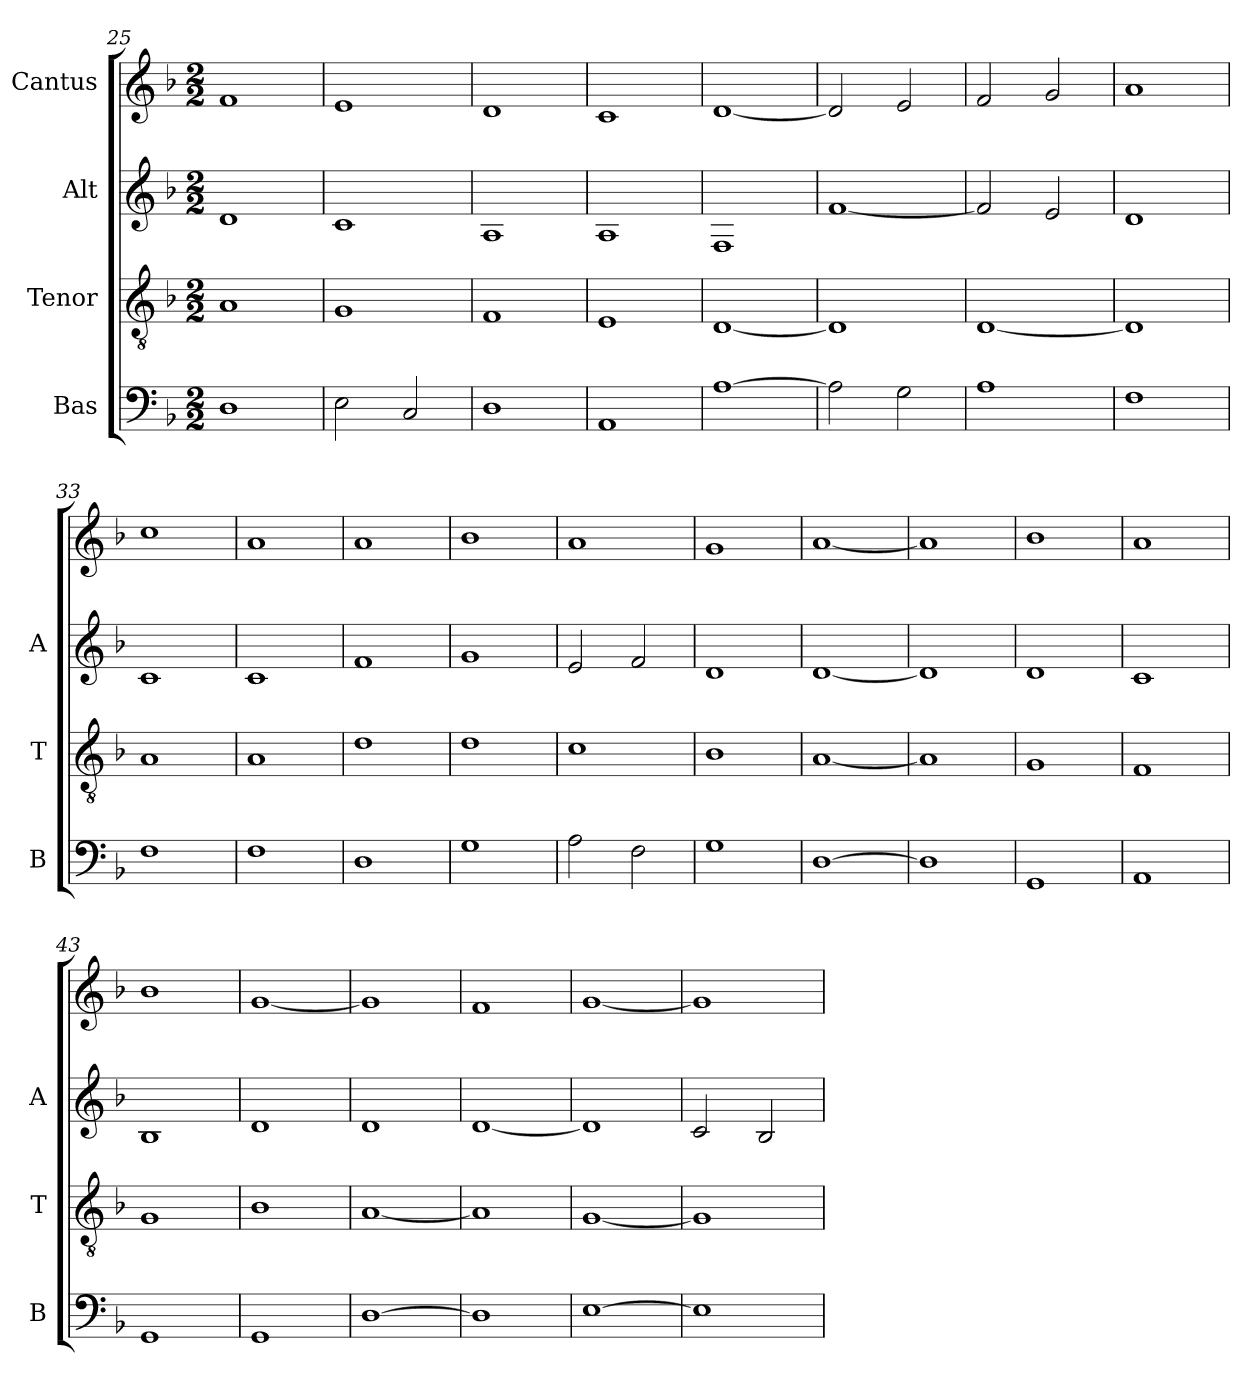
**kern	**kern	**kern	**kern
*part4	*part3	*part2	*part1
*staff4	*staff3	*staff2	*staff1
*I"Bas	*I"Tenor	*I"Alt	*I"Cantus
*I'B	*I'T	*I'A	*
*clefF4	*clefGv2	*clefG2	*clefG2
*k[b-]	*k[b-]	*k[b-]	*k[b-]
*M2/2	*M2/2	*M2/2	*M2/2
=25	=25	=25	=25
1D	1A	1d	1f
=26	=26	=26	=26
2E	1G	1c	1e
2C	.	.	.
=27	=27	=27	=27
1D	1F	1A	1d
=28	=28	=28	=28
1AA	1E	1A	1c
=29	=29	=29	=29
[1A	[1D	1F	[1d
=30	=30	=30	=30
2A]	1D]	[1f	2d]
2G	.	.	2e
=31	=31	=31	=31
1A	[1D	2f]	2f
.	.	2e	2g
=32	=32	=32	=32
1F	1D]	1d	1a
=33	=33	=33	=33
1F	1A	1c	1cc
=34	=34	=34	=34
1F	1A	1c	1a
=35	=35	=35	=35
1D	1d	1f	1a
=36	=36	=36	=36
1G	1d	1g	1b-
=37	=37	=37	=37
2A	1c	2e	1a
2F	.	2f	.
=38	=38	=38	=38
1G	1B-	1d	1g
=39	=39	=39	=39
[1D	[1A	[1d	[1a
=40	=40	=40	=40
1D]	1A]	1d]	1a]
=41	=41	=41	=41
1GG	1G	1d	1b-
=42	=42	=42	=42
1AA	1F	1c	1a
=43	=43	=43	=43
1GG	1G	1B-	1b-
=44	=44	=44	=44
1GG	1B-	1d	[1g
=45	=45	=45	=45
[1D	[1A	1d	1g]
=46	=46	=46	=46
1D]	1A]	[1d	1f
=47	=47	=47	=47
[1E	[1G	1d]	[1g
=48	=48	=48	=48
1E]	1G]	2c	1g]
.	.	2B-	.
=	=	=	=
*-	*-	*-	*-
